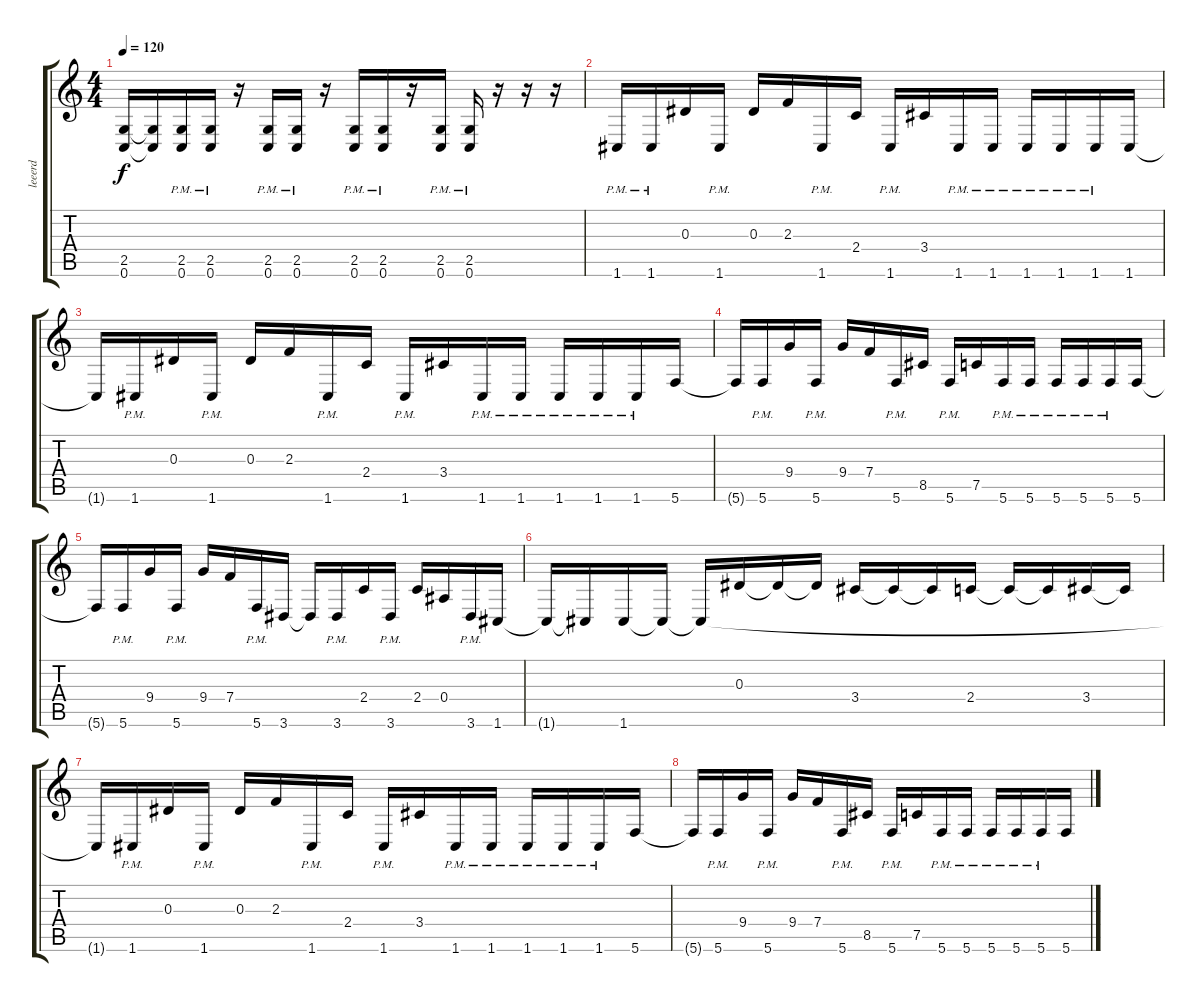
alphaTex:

\track ("leeerd" "leeerd") {instrument distortionguitar}
\staff {score tabs}
\tuning (C4 G3 Eb3 Bb2 F2 C2) {hide}
\ts (4 4)
\tempo 120
\clef g2
\ks c
(2.5 0.6).16{dy f} (2.5{t} 0.6{t}).16 (2.5{pm} 0.6{pm}).16 (2.5{pm} 0.6{pm}).16 r.16 (2.5{pm} 0.6{pm}).16 (2.5{pm} 0.6{pm}).16 r.16 (2.5{pm} 0.6{pm}).16 (2.5{pm} 0.6{pm}).16 r.16 (2.5{pm} 0.6{pm}).16 (2.5{pm} 0.6{pm}).16 r.16 r.16 r.16 |
1.6{pm}.16 1.6{pm}.16 0.3.16 1.6{pm}.16 0.3.16 2.3.16 1.6{pm}.16 2.4.16 1.6{pm}.16 3.4.16 1.6{pm}.16 1.6{pm}.16 1.6{pm}.16 1.6{pm}.16 1.6{pm}.16 1.6.16 |
1.6{t}.16 1.6{pm}.16 0.3.16 1.6{pm}.16 0.3.16 2.3.16 1.6{pm}.16 2.4.16 1.6{pm}.16 3.4.16 1.6{pm}.16 1.6{pm}.16 1.6{pm}.16 1.6{pm}.16 1.6{pm}.16 5.6.16 |
5.6{t}.16 5.6{pm}.16 9.4.16 5.6{pm}.16 9.4.16 7.4.16 5.6{pm}.16 8.5.16 5.6{pm}.16 7.5.16 5.6{pm}.16 5.6{pm}.16 5.6{pm}.16 5.6{pm}.16 5.6{pm}.16 5.6.16 |
5.6{t}.16 5.6{pm}.16 9.4.16 5.6{pm}.16 9.4.16 7.4.16 5.6{pm}.16 3.6.16 3.6{t}.16 3.6{pm}.16 2.4.16 3.6{pm}.16 2.4.16 0.4.16 3.6{pm}.16 1.6.16 |
1.6{t}.16 1.6{t}.16 1.6.16 1.6{t}.16 1.6{t}.16 0.3.16 0.3{t}.16 0.3{t}.16 3.4.16 3.4{t}.16 3.4{t}.16 2.4.16 2.4{t}.16 2.4{t}.16 3.4.16 3.4{t}.16 |
1.6{t}.16 1.6{pm}.16 0.3.16 1.6{pm}.16 0.3.16 2.3.16 1.6{pm}.16 2.4.16 1.6{pm}.16 3.4.16 1.6{pm}.16 1.6{pm}.16 1.6{pm}.16 1.6{pm}.16 1.6{pm}.16 5.6.16 |
5.6{t}.16 5.6{pm}.16 9.4.16 5.6{pm}.16 9.4.16 7.4.16 5.6{pm}.16 8.5.16 5.6{pm}.16 7.5.16 5.6{pm}.16 5.6{pm}.16 5.6{pm}.16 5.6{pm}.16 5.6{pm}.16 5.6.16
